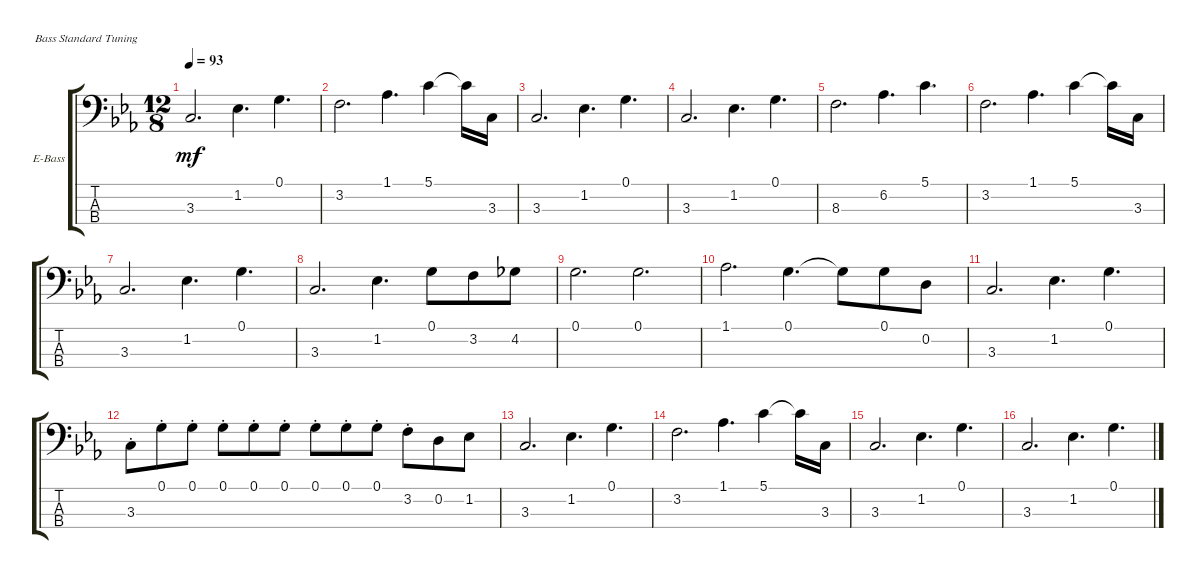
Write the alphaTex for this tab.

\defaultSystemsLayout 4
\bracketExtendMode groupsimilarinstruments
\firstSystemTrackNameOrientation horizontal
\otherSystemsTrackNameOrientation horizontal
\track ("Electric Bass" "E-Bass") {mute instrument electricbassfinger}
\staff {score tabs}
\tuning (G2 D2 A1 E1)
\ts (12 8)
\tempo 93
\clef f4
\ks eb
3.3.2{d dy mf} 1.2.4{d} 0.1.4{d} |
3.2.2{d} 1.1.4{d} 5.1.4 5.1{t}.16 3.3.16 |
3.3.2{d} 1.2.4{d} 0.1.4{d} |
3.3.2{d} 1.2.4{d} 0.1.4{d} |
8.3.2{d} 6.2.4{d} 5.1.4{d} |
3.2.2{d} 1.1.4{d} 5.1.4 5.1{t}.16 3.3.16 |
3.3.2{d} 1.2.4{d} 0.1.4{d} |
3.3.2{d} 1.2.4{d} 0.1.8 3.2.8 4.2.8 |
0.1.2{d} 0.1.2{d} |
1.1.2{d} 0.1.4{d} 0.1{t}.8 0.1.8 0.2.8 |
3.3.2{d} 1.2.4{d} 0.1.4{d} |
3.3{st}.8 0.1{st}.8 0.1{st}.8 0.1{st}.8 0.1{st}.8 0.1{st}.8 0.1{st}.8 0.1{st}.8 0.1{st}.8 3.2{st}.8 0.2.8 1.2.8 |
3.3.2{d} 1.2.4{d} 0.1.4{d} |
3.2.2{d} 1.1.4{d} 5.1.4 5.1{t}.16 3.3.16 |
3.3.2{d} 1.2.4{d} 0.1.4{d} |
3.3.2{d} 1.2.4{d} 0.1.4{d}
